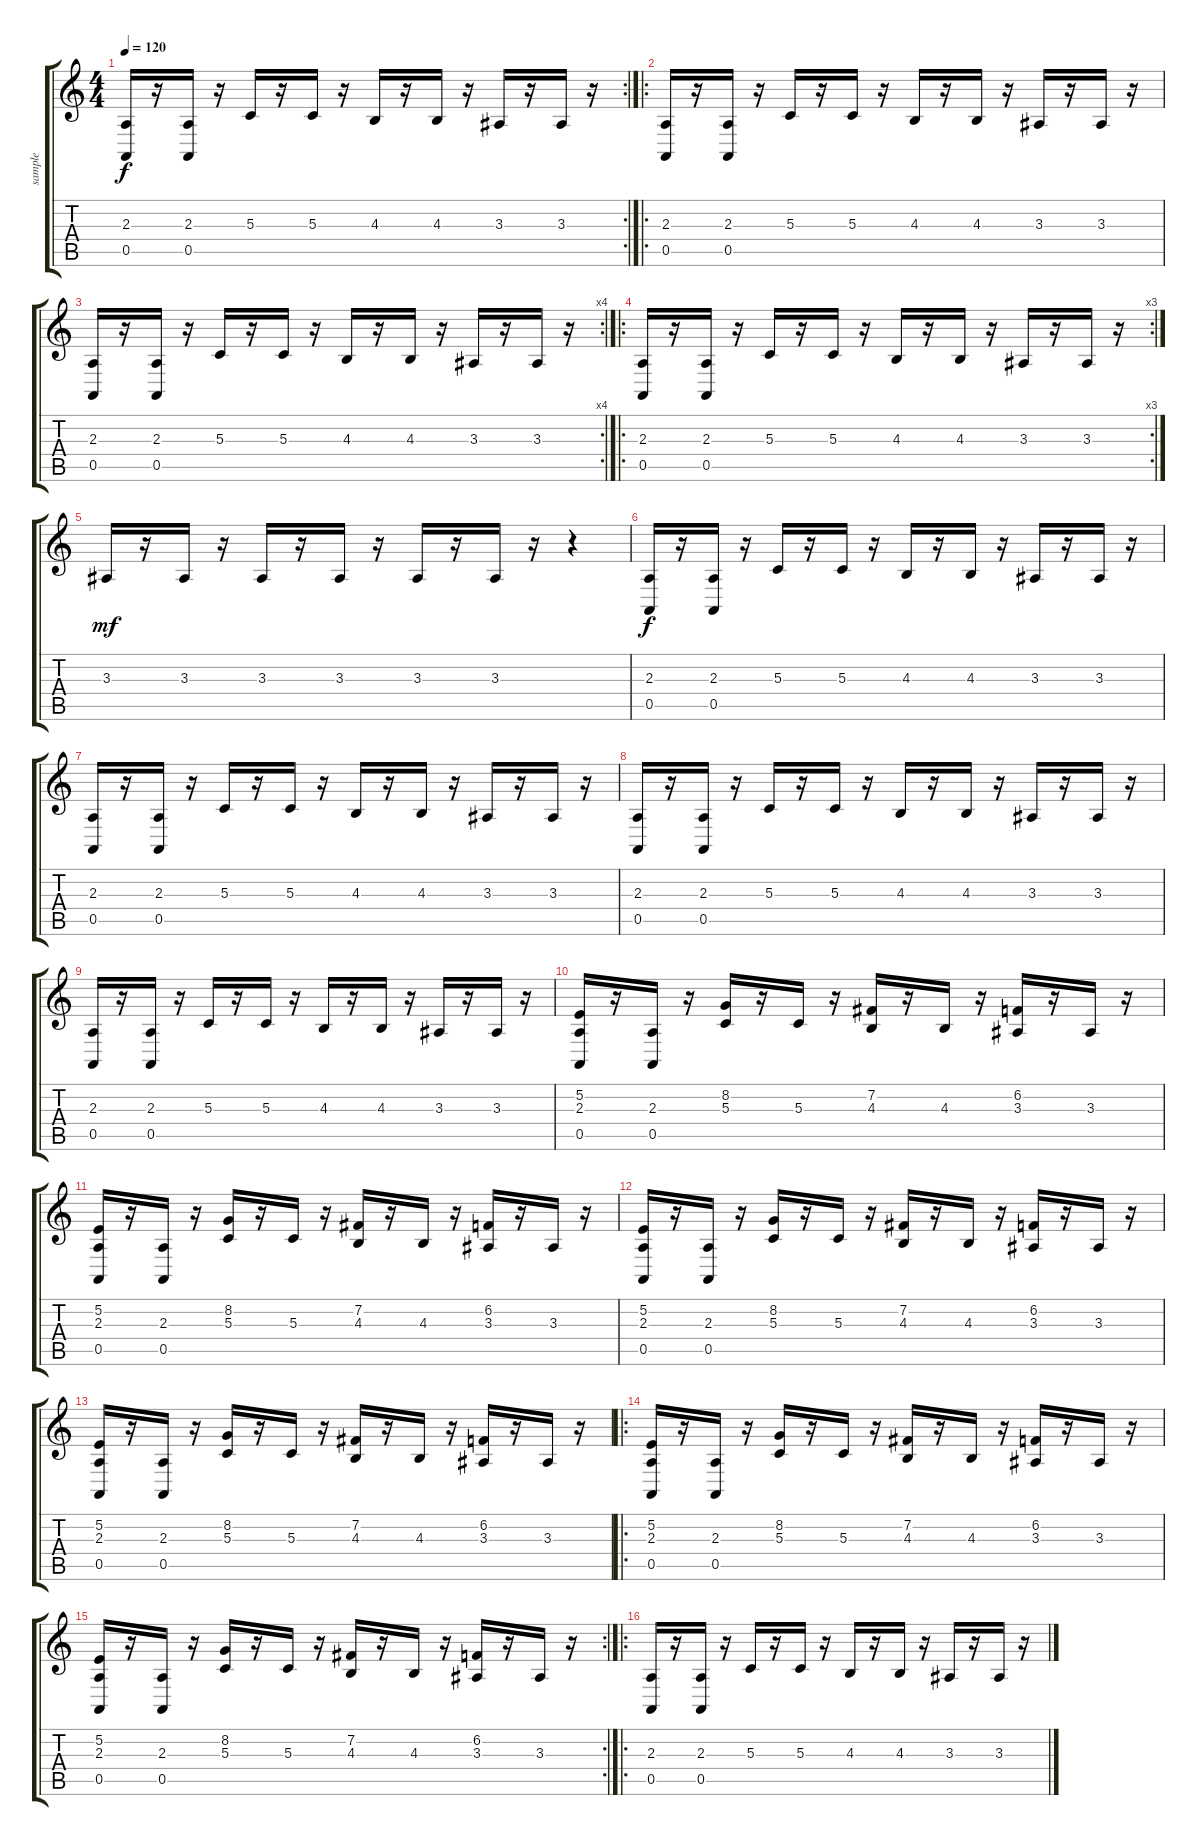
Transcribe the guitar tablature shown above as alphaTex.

\track ("sample" "sample") {instrument frenchhorn}
\staff {score tabs}
\tuning (E4 B3 G3 D3 A2 E2) {hide}
\rc 2
\ts (4 4)
\tempo 120
\clef g2
\ks c
(2.3 0.5).16{dy f} r.16 (2.3 0.5).16 r.16 5.3.16 r.16 5.3.16 r.16 4.3.16 r.16 4.3.16 r.16 3.3.16 r.16 3.3.16 r.16 |
\ro
(2.3 0.5).16 r.16 (2.3 0.5).16 r.16 5.3.16 r.16 5.3.16 r.16 4.3.16 r.16 4.3.16 r.16 3.3.16 r.16 3.3.16 r.16 |
\rc 4
(2.3 0.5).16 r.16 (2.3 0.5).16 r.16 5.3.16 r.16 5.3.16 r.16 4.3.16 r.16 4.3.16 r.16 3.3.16 r.16 3.3.16 r.16 |
\ro
\rc 3
(2.3 0.5).16 r.16 (2.3 0.5).16 r.16 5.3.16 r.16 5.3.16 r.16 4.3.16 r.16 4.3.16 r.16 3.3.16 r.16 3.3.16 r.16 |
3.3.16{dy mf} r.16 3.3.16 r.16 3.3.16 r.16 3.3.16 r.16 3.3.16 r.16 3.3.16 r.16 r.4 |
(2.3 0.5).16{dy f volume 5} r.16 (2.3 0.5).16 r.16 5.3.16 r.16 5.3.16 r.16 4.3.16 r.16 4.3.16 r.16 3.3.16 r.16 3.3.16 r.16 |
(2.3 0.5).16 r.16 (2.3 0.5).16 r.16 5.3.16 r.16 5.3.16 r.16 4.3.16 r.16 4.3.16 r.16 3.3.16 r.16 3.3.16 r.16 |
(2.3 0.5).16 r.16 (2.3 0.5).16 r.16 5.3.16 r.16 5.3.16 r.16 4.3.16 r.16 4.3.16 r.16 3.3.16 r.16 3.3.16 r.16 |
(2.3 0.5).16 r.16 (2.3 0.5).16 r.16 5.3.16 r.16 5.3.16 r.16 4.3.16 r.16 4.3.16 r.16 3.3.16 r.16 3.3.16 r.16 |
(5.2 2.3 0.5).16 r.16 (2.3 0.5).16 r.16 (8.2 5.3).16 r.16 5.3.16 r.16 (7.2 4.3).16 r.16 4.3.16 r.16 (6.2 3.3).16 r.16 3.3.16 r.16 |
(5.2 2.3 0.5).16 r.16 (2.3 0.5).16 r.16 (8.2 5.3).16 r.16 5.3.16 r.16 (7.2 4.3).16 r.16 4.3.16 r.16 (6.2 3.3).16 r.16 3.3.16 r.16 |
(5.2 2.3 0.5).16 r.16 (2.3 0.5).16 r.16 (8.2 5.3).16 r.16 5.3.16 r.16 (7.2 4.3).16 r.16 4.3.16 r.16 (6.2 3.3).16 r.16 3.3.16 r.16 |
(5.2 2.3 0.5).16 r.16 (2.3 0.5).16 r.16 (8.2 5.3).16 r.16 5.3.16 r.16 (7.2 4.3).16 r.16 4.3.16 r.16 (6.2 3.3).16 r.16 3.3.16 r.16 |
\ro
(5.2 2.3 0.5).16 r.16 (2.3 0.5).16 r.16 (8.2 5.3).16 r.16 5.3.16 r.16 (7.2 4.3).16 r.16 4.3.16 r.16 (6.2 3.3).16 r.16 3.3.16 r.16 |
\rc 2
(5.2 2.3 0.5).16 r.16 (2.3 0.5).16 r.16 (8.2 5.3).16 r.16 5.3.16 r.16 (7.2 4.3).16 r.16 4.3.16 r.16 (6.2 3.3).16 r.16 3.3.16 r.16 |
\ro
(2.3 0.5).16 r.16 (2.3 0.5).16 r.16 5.3.16 r.16 5.3.16 r.16 4.3.16 r.16 4.3.16 r.16 3.3.16 r.16 3.3.16 r.16
